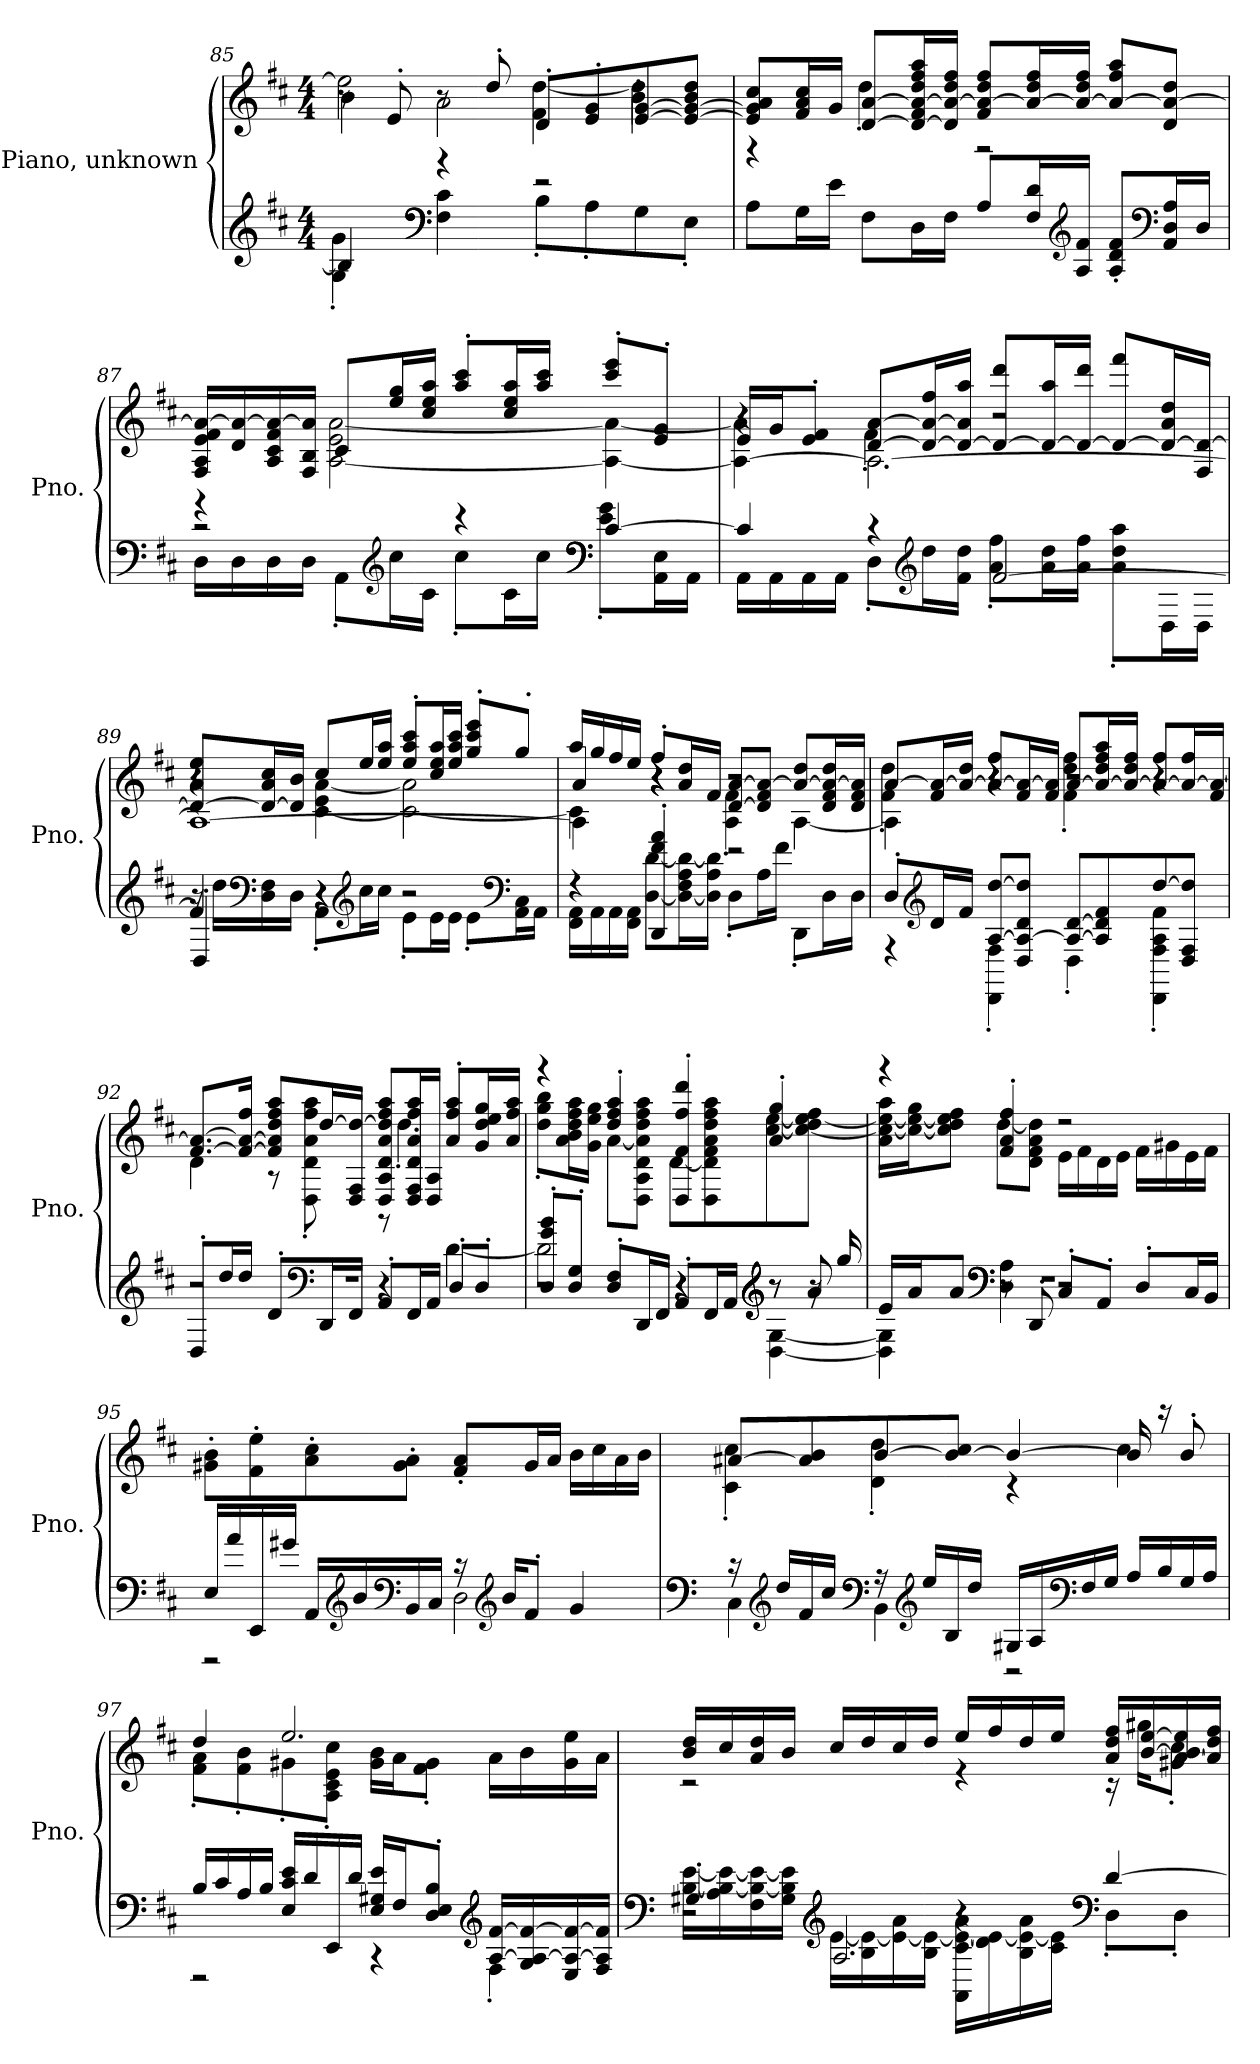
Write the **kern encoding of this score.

**kern	**kern
*part1	*part1
*staff2	*staff1
*I"Piano, unknown	*
*I'Pno.	*
*clefG2	*clefG2
*k[f#c#]	*k[f#c#]
*M4/4	*M4/4
=85	=85
*^	*^
*	*	*	*^
4B/]	4G\' 4g\'	8r	2ee\]	4b\
.	.	8e'/	.	.
*clefF4	*	*	*	*
4r	4F#\ 4c#\	8r	.	2a\
.	.	8dd'/	.	.
2r	8B'\L	8d'/L	4f#\ [4dd\	.
.	8A'\	8e/' 8g/'	.	.
.	8G\	[8e/ [8g/	4dd\]	4b'\
.	8E'\J	8e/_ 8g/_ 8b/ 8dd/J	.	.
*v	*v	*	*	*
*	*	*v	*v
!!LO:PB:g=z
=86	=86	=86
8A\L	8e/] 8g/] 8a/ 8cc#/L	4r
16G\L	16f#/ 16a/ 16cc#/L	.
16e\JJ	16g/JJ	.
8F#\L	[8d/ [8a/L	4dd'\
16D\L	16d/_ 16f#/ 16a/_ 16dd/ 16ff#/ 16aa/L	.
16F#\JJ	16d/] 16a/_ 16dd/ 16ff#/JJ	.
8A/L	8f#/ 8a/_ 8dd/ 8ff#/L	2r
16F#/ 16d/L	16a/_ 16dd/ 16ff#/L	.
*clefG2	*	*
16A/ 16f#/JJ	16a/_ 16dd/ 16ff#/JJ	.
8A/' 8d/' 8f#/'L	8a/_ 8ff#/ 8aa/L	.
*clefF4	*	*
16AA/ 16D/ 16A/L	8d/ 8a/_ 8dd/J	.
16D/JJ	.	.
=87	=87	=87
*^	*	*
2r	16D\LL	16F#/ 16A/ 16e/ 16f#/ 16a/_LL	4r
.	16D\	16d/ 16a/_	.
.	16D\	16A/ 16c#/ 16f#/ 16a/_	.
.	16D\JJ	16F#/ 16B/ 16a/]JJ	.
.	8AA'\L	8c#/L	[2A\ 2e\ [2a\
*clefG2	*	*	*
.	16cc#\L	16ee/ 16gg/L	.
.	16c#\JJ	16cc#/ 16ee/ 16aa/JJ	.
4r	8cc#'\L	8aa/' 8ccc#/'L	.
.	16c#\L	16cc#/ 16ee/ 16aa/L	.
.	16cc#\JJ	16aa/ 16ccc#/JJ	.
*clefF4	*	*	*
[4c#/	8e\' 8g\'L	8ccc#/' 8eee/'L	4A\_ 4a\_
.	16AA\ 16E\L	8e/' 8g/'J	.
.	16AA\JJ	.	.
!!LO:LB:g=z
=88	=88	=88	=88
*	*	*	*^
4c#/]	16AA\LL	16e/LL	4r	4A\_ 4a\]
.	16AA\	16g/J	.	.
.	16AA\	8e/' 8f#/'J	.	.
.	16AA\JJ	.	.	.
4r	8D'\L	[8d/ [8a/L	4f#'\	2.A\_
*clefG2	*	*	*	*
.	16dd\L	16d/_ 16a/_ 16ff#/L	.	.
.	16f#\ 16dd\JJ	16d/_ 16a/] 16aa/JJ	.	.
[2f#/	8a\' 8ff#\'L	8d/_ 8ddd/L	2r	.
.	16a\ 16dd\L	16d/_ 16aa/L	.	.
.	16a\ 16ff#\JJ	16d/_ 16ddd/JJ	.	.
.	8a\' 8dd\' 8aa\'L	8d/_ 8fff#/L	.	.
.	16D\L	16d/_ 16a/ 16dd/L	.	.
.	16D\JJ	16F#/ 16d/_JJ	.	.
=89	=89	=89	=89	=89
*	*^	*	*	*
4f#/]	16r	4D'/	8d/_ 8a/ 8ee/L	4r	1A_
.	16dd\LL	.	.	.	.
*clefF4	*	*	*	*	*
.	16D\ 16F#\	.	16d/_ 16a/ 16cc#/L	.	.
.	16D\JJ	.	16d/] 16b/JJ	.	.
4r	8AA'\L	4r	8cc#/L	[4c#\ 4e\ [4a\	.
*clefG2	*	*	*	*	*
.	16cc#\L	.	16ee/L	.	.
.	16cc#\JJ	.	16ee/ 16aa/JJ	.	.
2r	8e'\L	2r	8ee/' 8aa/' 8ccc#/'L	2c#\_ 2a\]	.
.	16e\L	.	16cc#/ 16ee/ 16aa/L	.	.
.	16e\JJ	.	16ee/ 16aa/ 16ccc#/JJ	.	.
.	8e'\L	.	8gg/' 8ccc#/' 8eee/'L	.	.
*clefF4	*	*	*	*	*
.	16AA\ 16C#\L	.	8gg'/J	.	.
.	16AA\JJ	.	.	.	.
*	*v	*v	*	*	*
!!LO:LB:g=z
=90	=90	=90	=90	=90
*	*	*	*	*^
4r	16FF#\ 16AA\LL	16aa/LL	4c#\]	4a/	4A\]
.	16AA\	16gg/	.	.	.
.	16AA\	16ff#/	.	.	.
.	16FF#\ 16AA\JJ	16ee/JJ	.	.	.
4DD/' 4f#/' 4a/'	[8D\ [8d\L	8ff#'/L	4r	4r	4r
.	16D\_ 16F#\ 16A\ 16d\_L	16a/ 16dd/L	.	.	.
.	16D\] 16A\ 16d\]JJ	16f#/JJ	.	.	.
2r	8D'\L	[8d/ [8a/L	2r	2r	4A\' 4f#\'
.	16A\L	8d/] 8f#/ 8a/_J	.	.	.
.	16f#\JJ	.	.	.	.
.	8DD'\L	8a/_ 8dd/L	.	.	[4A\
.	16D\L	16d/ 16f#/ 16a/_ 16dd/L	.	.	.
.	16D\JJ	16d/ 16f#/ 16a/]JJ	.	.	.
*	*	*	*	*v	*v
=91	=91	=91	=91	=91
8D'/L	4r	[8a/L	4f#\' 4dd\'	4A\]
*clefG2	*	*	*	*
16d/L	.	16f#/ 16a/_L	.	.
16f#/JJ	.	16a/_ 16dd/JJ	.	.
[8A/ [8dd/L	4DD\' 4F#\'	8a/_ 8ff#/L	4r	4r
8D/ 8A/_ 8d/ 8dd/]J	.	16f#/ 16a/_L	.	.
.	.	16f#/ 16a/]JJ	.	.
8A/_ [8d/L	4D'\	[8a/L	4f#\' 4dd\' 4ff#\'	2r
8A/] 8d/] 8f#/	.	16a/_ 16dd/ 16ff#/ 16aa/L	.	.
.	.	16a/_ 16dd/ 16ff#/JJ	.	.
[8dd/	4DD\' 4F#\' 4A\' 4f#\'	8a/_ 8ff#/L	4r	.
8D/ 8F#/ 8dd/]J	.	16a/_ 16ff#/L	.	.
.	.	16f#/ 16a/_JJ	.	.
*	*	*	*v	*v
!!LO:LB:g=z
=92	=92	=92	=92
*	*^	*	*
1r	2r	8D'/L	[8.f#/ 8.a/_L	4d\
.	.	16dd/L	.	.
.	.	16dd/JJ	16f#/_ 16a/_ 16ff#/Jk	.
.	.	8d'/L	8f#/] 8a/] 8dd/ 8ff#/ 8aa/L	8r
*clefF4	*	*	*	*
.	.	16DD/L	[16dd/L	8D\' 8d\' 8a\' 8ff#\' 8aa\'
.	.	16FF#/JJ	16D/ 16F#/ 16dd/_JJ	.
.	4r	8AA'/L	8D/ 8A/ 8d/ 8a/ 8dd/] 8ff#/ 8aa/L	8r
.	.	16FF#/L	16D/ 16F#/ 16d/ 16a/ 16ff#/ 16aa/L	4.dd'\
.	.	16AA/JJ	16D/ 16A/JJ	.
.	[4d\	8D'/L	8a/' 8ff#/' 8aa/'L	.
.	.	8D'/J	16g/ 16dd/ 16ee/ 16gg/L	.
.	.	.	16a/ 16ff#/ 16aa/JJ	.
=93	=93	=93	=93	=93
2r	2d\]	8D/' 8g/' 8b/'L	4r	8dd\' 8gg\' 8bb\'L
.	.	8D/' 8G/'J	.	16a\ 16b\ 16dd\ 16ff#\ 16aa\L
.	.	.	.	16g\ 16ee\ 16gg\JJ
.	.	8D/' 8F#/'L	4dd/' 4ff#/' 4aa/'	[8a\L
.	.	16DD/L	.	8D\ 8A\ 8d\ 8a\] 8dd\ 8ff#\ 8aa\J
.	.	16FF#/JJ	.	.
4r	4r	8AA'/L	4D/' 4f#/' 4ff#/' 4ddd/'	[8d\L
.	.	16FF#/L	.	8D\ 8d\] 8f#\ 8a\ 8dd\ 8ff#\ 8aa\
.	.	16AA/JJ	.	.
*clefG2	*	*	*	*
8r	[4D\ [4G\	8r	4a/' 4gg/'	[8cc#\ [8ee\
8a/	.	16r	.	8cc#\_ 8dd\ 8ee\_ 8ff#\J
.	.	16gg/	.	.
!!LO:LB:g=z	!!
=94	=94	=94	=94	=94
1r	4D\] 4G\]	16e/LL	4r	16a\ 16cc#\_ 16ee\_ 16aa\LL
.	.	16a/J	.	16cc#\_ 16ee\_ 16gg\J
.	.	8a/J	.	8cc#\] 8dd\ 8ee\] 8ff#\J
*clefF4	*	*	*	*
.	4D\ 4A\	8r	4f#/' 4a/' 4ff#/'	[8dd\L
.	.	8DD'/	.	8d\ 8f#\ 8a\ 8dd\]J
.	2r	8C#'/L	2r	16e\LL
.	.	.	.	16f#\
.	.	8AA'/J	.	16d\
.	.	.	.	16e\JJ
.	.	8D'/L	.	16f#\LL
.	.	.	.	16g#X\
.	.	16C#/L	.	16e\
.	.	16BB/JJ	.	16f#\JJ
*	*v	*v	*	*
*	*	*v	*v
=95	=95	=95
16E/LL	2r	8g#X\' 8b\'L
16a/	.	.
16EE/	.	8f#\' 8ee\'
16g#X/JJ	.	.
16AA/LL	.	8a\' 8cc#\'
*clefG2	*	*
16b/	.	.
*clefF4	*	*
16BB/	.	8g#\' 8a\'J
16C#/JJ	.	.
16r	2D\	8f#/' 8a/'L
*clefG2	*	*
16b/KL	.	.
8f#'/J	.	16g#/L
.	.	16a/JJ
4g#/	.	16b\LL
.	.	16cc#\
.	.	16a\
.	.	16b\JJ
!!LO:LB:g=z
=96	=96	=96
*clefF4	*	*
*	*	*^
16r	4C#\	[8a#X/L	4c#\' 4cc#\'
*clefG2	*	*	*
16dd/LL	.	.	.
16f#/	.	8a#/] 8b/	.
16cc#/JJ	.	.	.
*clefF4	*	*	*
16r	4BB\	[8b/	4d\' 4dd\'
*clefG2	*	*	*
16ee/LL	.	.	.
16B/	.	8b/_ 8cc#/J	.
16dd/JJ	.	.	.
16G#X/LL	2r	4b/_	4r
16A/	.	.	.
*clefF4	*	*	*
16F#/	.	.	.
16G#/JJ	.	.	.
16A/LL	.	16b/]	4cc#\
16B/	.	16r	.
16G#/	.	8b'/	.
16A/JJ	.	.	.
!!LO:PB:g=z	!!
=97	=97	=97	=97
16B/LL	2r	4dd/	8f#\' 8a\'L
16c#/	.	.	.
16A/	.	.	8f#\' 8b\'
16B/JJ	.	.	.
16E/ 16c#/ 16e/LL	.	2.ee/	8g#X'\
16d/	.	.	.
16EE/	.	.	8A\' 8c#\' 8e\' 8cc#\'J
16d/JJ	.	.	.
16E/ 16G#X/ 16e/LL	4r	.	16g#\ 16b\LL
16F#/J	.	.	16a\J
8D/' 8E/' 8B/'J	.	.	8f#\' 8g#\'J
*clefG2	*	*	*
[16A/ [16f#/LL	4F#'\	.	16a\LL
16G#/ 16A/_ 16f#/_	.	.	16b\
16E/ 16A/_ 16f#/_	.	.	16g#\ 16ee\
16F#/ 16A/] 16f#/]JJ	.	.	16a\JJ
*v	*v	*	*
!!LO:LB:g=z	!!
=98	=98	=98
*clefF4	*	*
*^	*	*
*	*^	*	*
2r	[16B\ [16e\LL	4G#X'/	16b/ 16dd/LL	2r
.	16A\ 16B\_ 16e\_	.	16cc#/	.
.	16F#\ 16B\_ 16e\_	.	16a/ 16dd/	.
.	16G#\ 16B\] 16e\]JJ	.	16b/JJ	.
*clefG2	*	*	*	*
.	[16e\LL	2.A/	16cc#/LL	.
.	16B\ 16e\_	.	16dd/	.
.	16e\_ 16a\	.	16cc#/	.
.	16B\ 16e\_JJ	.	16dd/JJ	.
4r	16AA\ 16c#\ 16e\_ 16a\LL	.	16ee/LL	4r
.	16d\ 16e\_	.	16ff#/	.
.	16B\ 16e\_ 16a\	.	16dd/	.
.	16c#\ 16e\]JJ	.	16ee/JJ	.
*clefF4	*	*	*	*
[4d/	8D'\L	.	16a/ 16dd/ 16ff#/LL	16r
.	.	.	[16b/ [16ee/	16gg#X\KL
.	8D'\J	.	[16a/ 16b/] 16ee/]	8g#X\' 8cc#\'J
.	.	.	16a/] 16dd/ 16ff#/JJ	.
*v	*v	*v	*	*
*	*v	*v
=	=
*-	*-
